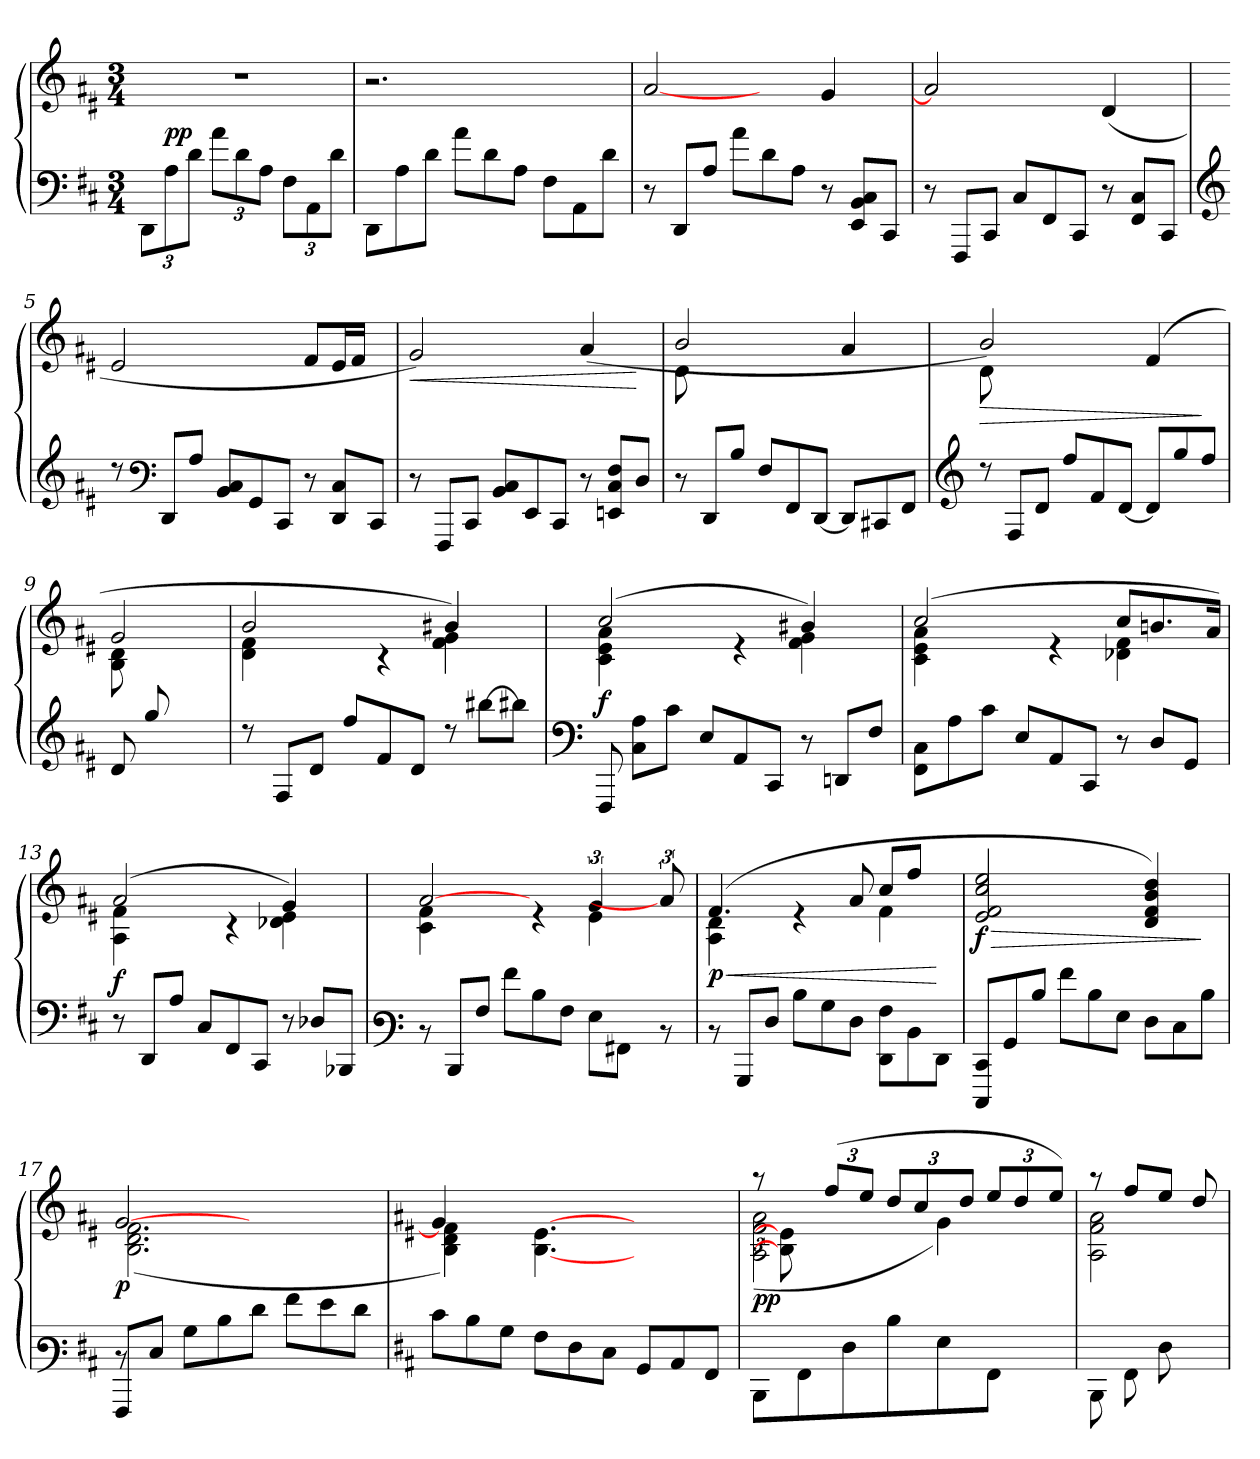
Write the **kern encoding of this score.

**kern	**kern	**dynam
*part1	*part1	*part1
*staff2	*staff1	*staff1/2
*clefF4	*clefG3	*
*k[f#c#]	*k[f#c#]	*
*M3/4	*M3/4	*
=1	=1	=1
12DD\L	2.r	.
!	!	!LO:DY:a=2
12A\	.	pp
12d\J	.	.
12a\L	.	.
12d\	.	.
12A\J	.	.
12F#\L	.	.
12AA\	.	.
12d\J	.	.
=2	=2	=2
8DD\L	2.r	.
8A\	.	.
8d\J	.	.
8a\L	.	.
8d\	.	.
8A\J	.	.
8F#\L	4.ryy	.
8AA\	.	.
8d\J	.	.
=3	=3	=3
!	!	!LO:DY:a
!	!	!LO:DY:n=1:b
8r	[<2f#/	f mp
8DD/L	.	.
8A/J	.	.
8a\L	.	.
8d\	4ryy	.
8A\J	.	.
8r	4e/	.
8EE/ 8BB/ 8C#/L	.	.
8CC#/J	8ryy	.
=4	=4	=4
8r	2f#/]	.
8FFF#/L	.	.
8CC#/J	.	.
8C#/L	.	.
8FF#/	4ryy	.
8CC#/J	.	.
8r	(>4B/	.
8FF#/ 8C#/L	.	.
8CC#/J	8ryy	.
!!LO:LB:g=z
=5	=5	=5
*clefG3	*	*
8rb	2c#/	.
*clefF4	*	*
8DD/L	.	.
8A/J	.	.
8BB/ 8C#/L	.	.
8GG/	4ryy	.
8CC#/J	.	.
8r	8d/L	.
8DD/ 8C#/L	16c#/L	.
.	16d/JJ	.
8CC#/J	8ryy	.
=6	=6	=6
!	!	!LO:HP:b
8r	2e/)	<
8FFF#/L	.	.
8CC#/J	.	.
8BB/ 8C#/L	.	.
8EE/	4ryy	.
8CC#/J	.	.
8r	(>4f#/	.
8EEn/ 8C#/ 8F#/L	.	.
8D/J	8ryy	[
=7	=7	=7
*	*^	*
8r	2g/	8B\	.
8DD/L	.	8ryy	.
8B/J	.	2..ryy	.
8F#/L	.	.	.
8FF#/	4ryy	.	.
[<8DD/J	.	.	.
8DD/L]	4f#/	.	.
8CC#X/	.	.	.
8FF#/J	8ryy	.	.
!!LO:LB:g=z	!!
=8	=8	=8	=8
*clefG3	*	*	*
!	!	!	!LO:HP:b
8rb	2g/)	8B\	>
8D/L	.	8ryy	.
8B/J	.	2..ryy	.
8dd/L	.	.	.
8d/	4ryy	.	.
[<8B/J	.	.	.
8B/L]	(>4d/	.	.
8ee/	.	.	.
8dd/J	8ryy	.	]
=9	=9	=9	=9
(<8B/L	2e/	8G\ 8B\	.
8ee/	.	4.ryy	.
4ryy	.	.	.
=10	=10	=10	=10
8rb	2g/	4B\ 4d\	.
8D/L	.	.	.
8B/J	.	2ryy	.
8dd/L	.	.	.
8d/	4rA	.	.
8B/J	.	.	.
8rb	4d\ 4e\	4g#X/)	.
[>8gg#\L	.	.	.
8gg#X\J]	8ryy	8ryy	.
!!LO:LB:g=z	!!
=11	=11	=11	=11
*clefF4	*	*	*
!	!	!	!LO:DY:b
8FFF#/	(>2a/	4A\ 4c#\ 4f#\	f
8C#\ 8A\L	.	.	.
8c#\J	.	2ryy	.
8E/L	.	.	.
8AA/	4rB	.	.
8CC#/J	.	.	.
8r	4d\ 4e\	4g#X/)	.
8DDn/L	.	.	.
8F#/J	8ryy	8ryy	.
=12	=12	=12	=12
8FF#\ 8C#\L	(>2a/	4A\ 4c#\ 4f#\	.
8A\	.	.	.
8c#\J	.	2ryy	.
8E/L	.	.	.
8AA/	4rB	.	.
8CC#/J	.	.	.
8r	4B-X\ 4d\	8a/L	.
8D/L	.	8.gn/	.
8GG/J	8ryy	.	.
.	.	16f#/Jk)	.
=13	=13	=13	=13
!	!	!	!LO:DY:b
8r	(>2f#/	4F#\ 4d\	f
8DD/L	.	.	.
8A/J	.	2ryy	.
8C#/L	.	.	.
8FF#/	4rG	.	.
8CC#/J	.	.	.
8r	4B-X\ 4c#\	4e/)	.
8D-X/L	.	.	.
8BBB-/J	8ryy	8ryy	.
!!LO:LB:g=z	!!
=14	=14	=14	=14
*clefF3	*	*	*
8rD	[>2f#/	4A\ 4d\	.
8DD/L	.	.	.
8A/J	.	2ryy	.
8a\L	.	.	.
8d\	4rB	.	.
8A\J	.	.	.
8G\L	4c#\	6e/	.
8AA#X\J	.	.	.
.	.	24ryy	.
.	.	6ryy	.
8rD	12f#/]	.	.
.	24ryy	.	.
=15	=15	=15	=15
!	!	!	!LO:HP:b
!	!	!	!LO:DY:n=1:b
8rD	(>4.d/	4F#\ 4B\	< p
8BBB/L	.	.	.
8F#/J	.	2ryy	.
8d\L	4rB	.	.
8B\	.	.	.
8F#\J	8f#/	.	.
8FF#\ 8A\L	8a/L	4d\	.
8D\	8dd/J	.	.
8FF#\J	8ryy	8ryy	[
=16	=16	=16	=16
!	!	!	!LO:HP:b
!	!	!	!LO:DY:n=1:b
*	*v	*v	*
8EEE/ 8EE/L	2c#/ 2d/ 2a/ 2cc#/	> f
8BB/	.	.
8d/J	.	.
8a\L	.	.
8d\	4ryy	.
8G\J	.	.
8F#\L	4B/ 4d/ 4g/ 4b/)	.
8E\	.	.
8d\J	8ryy	]
=17	=17	=17
*^	*^	*
!	!	!	!	!LO:DY:b
8AAA/L	8rD	[>2e/	(<2.G\ 2.B\ 2.d\	p
8E/J	2..ryy	.	.	.
8B\L	.	.	.	.
8d\	.	.	.	.
8f#\J	.	4ryy	.	.
8a\L	.	.	.	.
8g\	.	4ryy	4ryy	.
8f#\J	.	.	.	.
*v	*v	*	*	*
!!LO:PB:g=z	!!
=18	=18	=18	=18
*k[f#c#]	*k[f#c#]	*	*
8e\L	4e/]	(<4G\ 4B\ 4d\))	.
8d\	.	.	.
8B\J	8ryy	4.ryy	.
8A\L	[4.G\ [4.c#\	.	.
8F#\	.	.	.
8E\J	.	2ryy	.
8BB/L	4.ryy	.	.
8C#/	.	.	.
8AA/J	.	.	.
=19	=19	=19	=19
!	!	!	!LO:DY:b
8DD\L	12rff	(<2F#\ 2d\ 2f#\	pp
.	8G\] 8c#\]	.	.
8AA\	.	.	.
.	(>12dd/L	.	.
8F#\	.	.	.
.	12cc#/J	.	.
8d\	12b/L	.	.
.	12a/	.	.
8G\	.	4e\)	.
.	12b/J	.	.
8AA\J	12cc#/L	.	.
.	12b/	.	.
8ryy	.	8ryy	.
.	12cc#/J)	.	.
=20	=20	=20	=20
8DD\L	8rff	2F#\ 2d\ 2f#\	.
8AA\	8dd/L	.	.
8F#\	8cc#/J	.	.
8ryy	8b/L	.	.
*	*v	*v	*
=	=	=
*-	*-	*-
